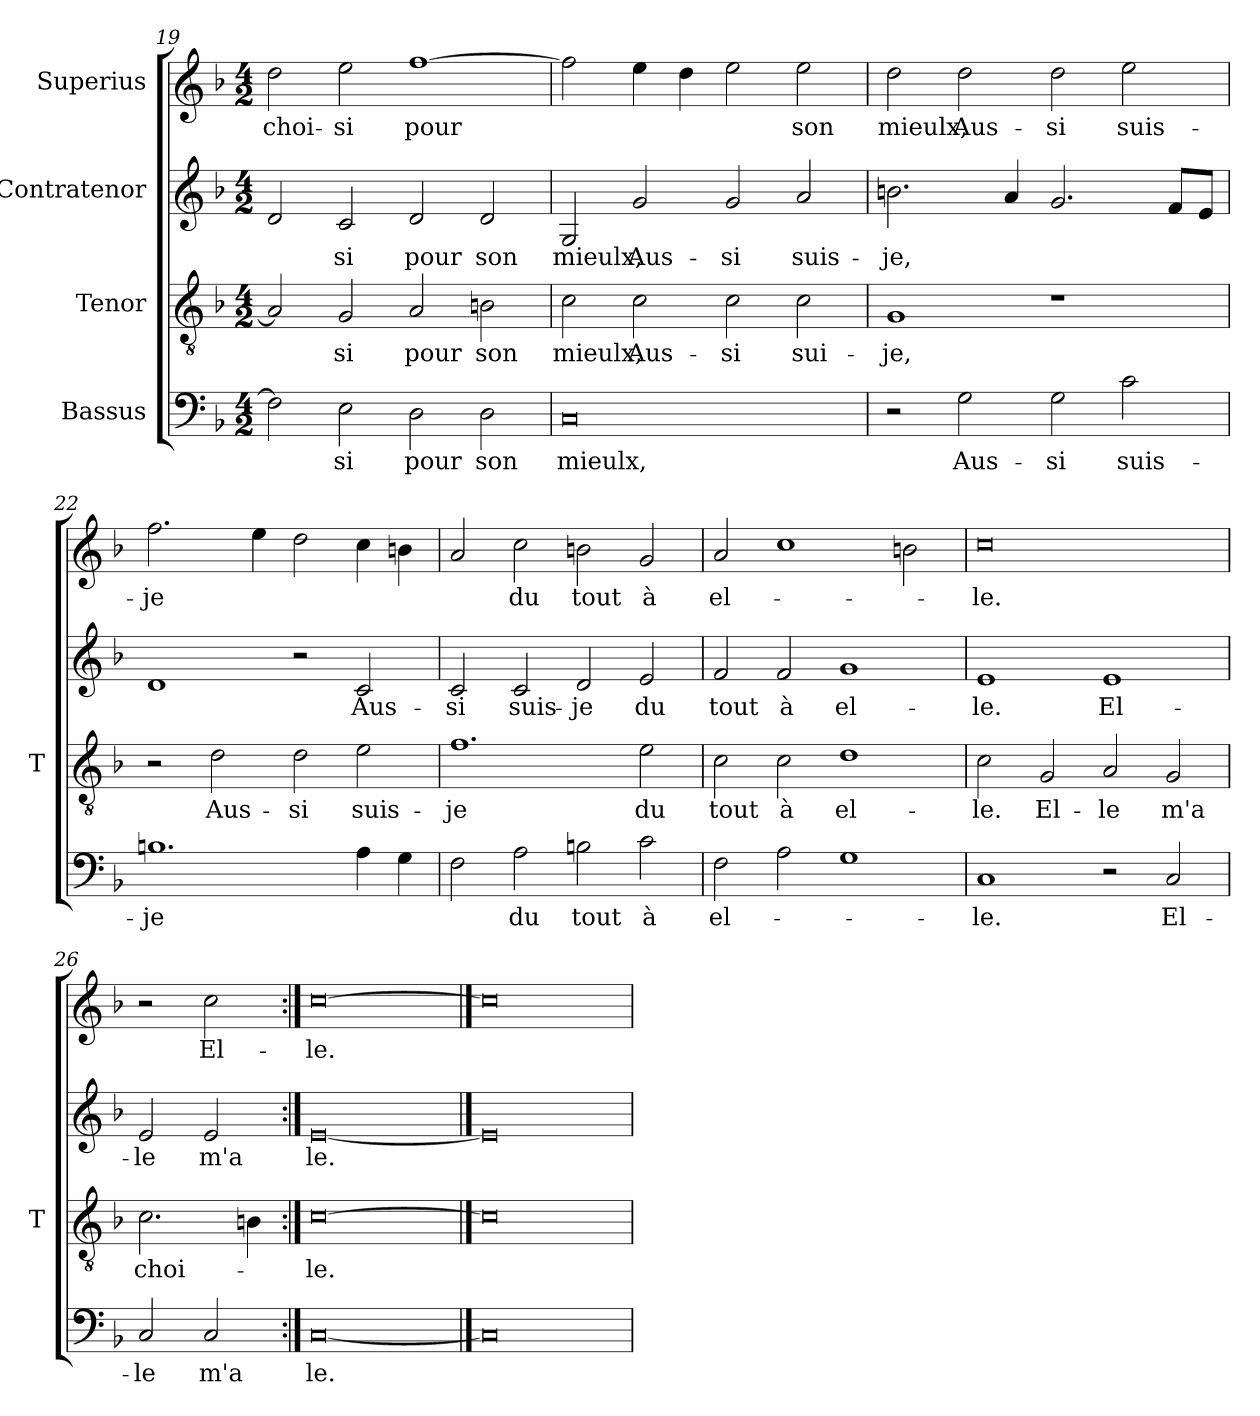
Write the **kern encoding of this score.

**kern	**text	**kern	**text	**kern	**text	**kern	**text
*part4	*part4	*part3	*part3	*part2	*part2	*part1	*part1
*staff4	*staff4	*staff3	*staff3	*staff2	*staff2	*staff1	*staff1
*I"Bassus	*	*I"Tenor	*	*I"Contratenor	*	*I"Superius	*
*	*	*I'T	*	*	*	*	*
*clefF4	*	*clefGv2	*	*clefG2	*	*clefG2	*
*k[b-]	*	*k[b-]	*	*k[b-]	*	*k[b-]	*
*M4/2	*	*M4/2	*	*M4/2	*	*M4/2	*
=19	=19	=19	=19	=19	=19	=19	=19
2F]	.	2A]	.	2d	.	2dd	choi-
2E	-si	2G	-si	2c	-si	2ee	-si
2D	-pour	2A	-pour	2d	-pour	[1ff	-pour
2D	-son	2Bn	-son	2d	-son	.	.
=20	=20	=20	=20	=20	=20	=20	=20
0C	-mieulx,	2c	-mieulx,	2G	-mieulx,	2ff]	.
.	.	2c	Aus-	2g	Aus-	4ee	.
.	.	.	.	.	.	4dd	.
.	.	2c	-si	2g	-si	2ee	.
.	.	2c	sui-	2a	suis-	2ee	-son
=21	=21	=21	=21	=21	=21	=21	=21
2r	.	1G	-je,	2.bn	-je,	2dd	-mieulx,
2G	Aus-	.	.	.	.	2dd	Aus-
.	.	.	.	4a	.	.	.
2G	-si	1r	.	2.g	.	2dd	-si
2c	suis-	.	.	.	.	2ee	suis-
.	.	.	.	8fL	.	.	.
.	.	.	.	8eJ	.	.	.
=22	=22	=22	=22	=22	=22	=22	=22
1.Bn	-je	2r	.	1d	.	2.ff	-je
.	.	2d	Aus-	.	.	.	.
.	.	.	.	.	.	4ee	.
.	.	2d	-si	2r	.	2dd	.
4A	.	2e	suis-	2c	Aus-	4cc	.
4G	.	.	.	.	.	4b	.
=23	=23	=23	=23	=23	=23	=23	=23
2F	.	1.f	-je	2c	-si	2a	.
2A	-du	.	.	2c	suis-	2cc	-du
2Bn	-tout	.	.	2d	-je	2b	-tout
2c	-à	2e	-du	2e	-du	2g	-à
=24	=24	=24	=24	=24	=24	=24	=24
2F	el-	2c	-tout	2f	-tout	2a	el-
2A	.	2c	-à	2f	-à	1cc	.
1G	.	1d	el-	1g	el-	.	.
.	.	.	.	.	.	2bn	.
=25	=25	=25	=25	=25	=25	=25	=25
1C	-le.	2c	-le.	1e	-le.	0cc	-le.
.	.	2G	El-	.	.	.	.
2r	.	2A	-le	1e	El-	.	.
2C	El-	2G	-m'a	.	.	.	.
=26	=26	=26	=26	=26	=26	=26	=26
2C	-le	2.c	choi-	2e	-le	2r	.
2C	-m'a	.	.	2e	-m'a	2cc	El-
.	.	4Bn	.	.	.	.	.
=27:|!	=27:|!	=27:|!	=27:|!	=27:|!	=27:|!	=27:|!	=27:|!
[0C	-le.	[0c	-le.	[0e	-le.	[0cc	-le.
==28	==28	==28	==28	==28	==28	==28	==28
0C]	.	0c]	.	0e]	.	0cc]	.
=	=	=	=	=	=	=	=
*-	*-	*-	*-	*-	*-	*-	*-
